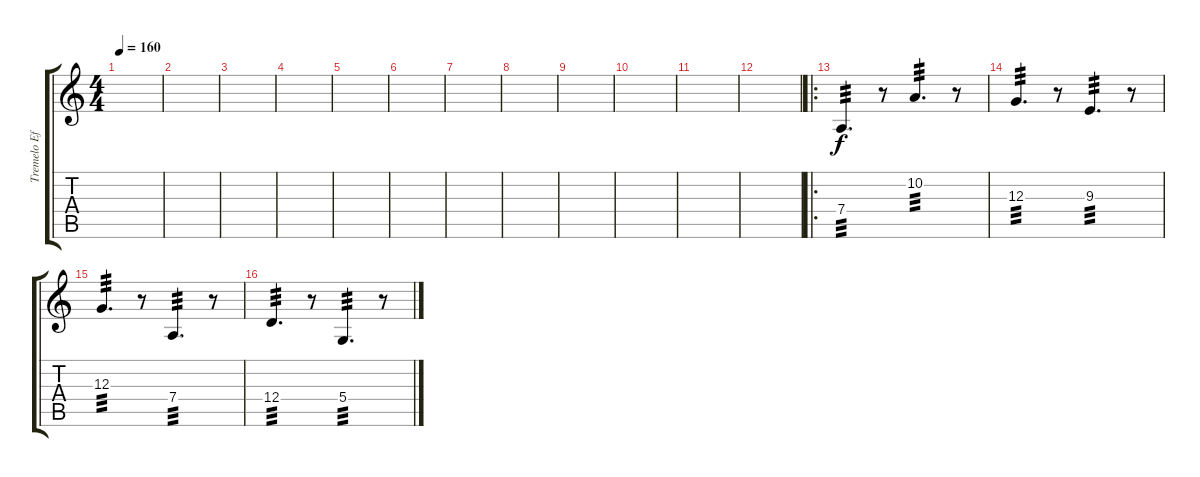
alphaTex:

\track ("Tremelo Effect" "Tremelo Ef") {instrument pad1newage}
\staff {score tabs}
\tuning (E4 B3 G3 D3 A2 E2) {hide}
\ts (4 4)
\tempo 160
\clef g2
\ks c
|
|
|
|
|
|
|
|
|
|
|
|
\ro
7.4.4{d tp 3} r.8 10.2.4{d tp 3} r.8 |
12.3.4{d tp 3} r.8 9.3.4{d tp 3} r.8 |
12.3.4{d tp 3} r.8 7.4.4{d tp 3} r.8 |
12.4.4{d tp 3} r.8 5.4.4{d tp 3} r.8
